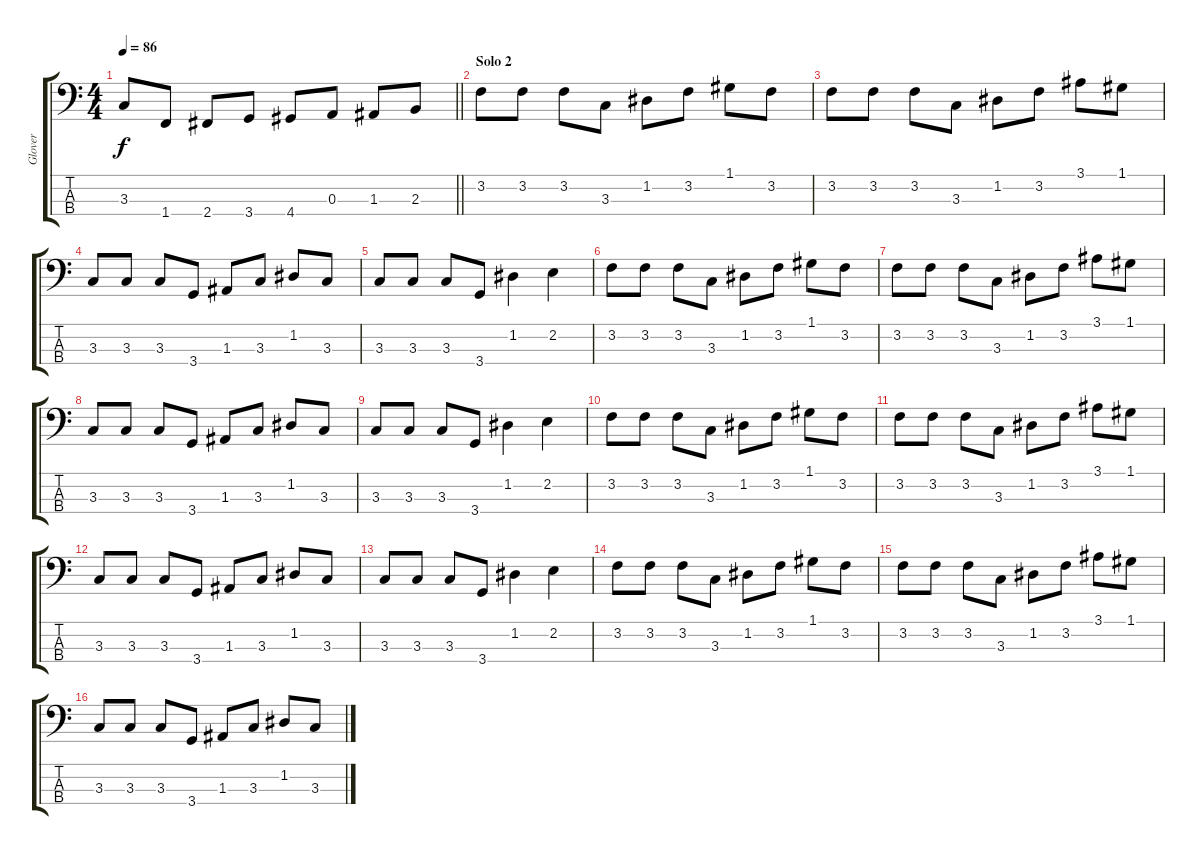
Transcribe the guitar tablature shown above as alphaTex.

\track ("Glover" "Glover") {instrument electricbasspick}
\staff {score tabs}
\tuning (G2 D2 A1 E1) {hide}
\ts (4 4)
\tempo 86
\clef f4
\barLineRight lightlight
\ks c
3.3.8{dy f} 1.4.8 2.4.8 3.4.8 4.4.8 0.3.8 1.3.8 2.3.8 |
\section ("" "Solo 2")
3.2.8 3.2.8 3.2.8 3.3.8 1.2.8 3.2.8 1.1.8 3.2.8 |
3.2.8 3.2.8 3.2.8 3.3.8 1.2.8 3.2.8 3.1.8 1.1.8 |
3.3.8 3.3.8 3.3.8 3.4.8 1.3.8 3.3.8 1.2.8 3.3.8 |
3.3.8 3.3.8 3.3.8 3.4.8 1.2.4 2.2.4 |
3.2.8 3.2.8 3.2.8 3.3.8 1.2.8 3.2.8 1.1.8 3.2.8 |
3.2.8 3.2.8 3.2.8 3.3.8 1.2.8 3.2.8 3.1.8 1.1.8 |
3.3.8 3.3.8 3.3.8 3.4.8 1.3.8 3.3.8 1.2.8 3.3.8 |
3.3.8 3.3.8 3.3.8 3.4.8 1.2.4 2.2.4 |
3.2.8 3.2.8 3.2.8 3.3.8 1.2.8 3.2.8 1.1.8 3.2.8 |
3.2.8 3.2.8 3.2.8 3.3.8 1.2.8 3.2.8 3.1.8 1.1.8 |
3.3.8 3.3.8 3.3.8 3.4.8 1.3.8 3.3.8 1.2.8 3.3.8 |
3.3.8 3.3.8 3.3.8 3.4.8 1.2.4 2.2.4 |
3.2.8 3.2.8 3.2.8 3.3.8 1.2.8 3.2.8 1.1.8 3.2.8 |
3.2.8 3.2.8 3.2.8 3.3.8 1.2.8 3.2.8 3.1.8 1.1.8 |
3.3.8 3.3.8 3.3.8 3.4.8 1.3.8 3.3.8 1.2.8 3.3.8
